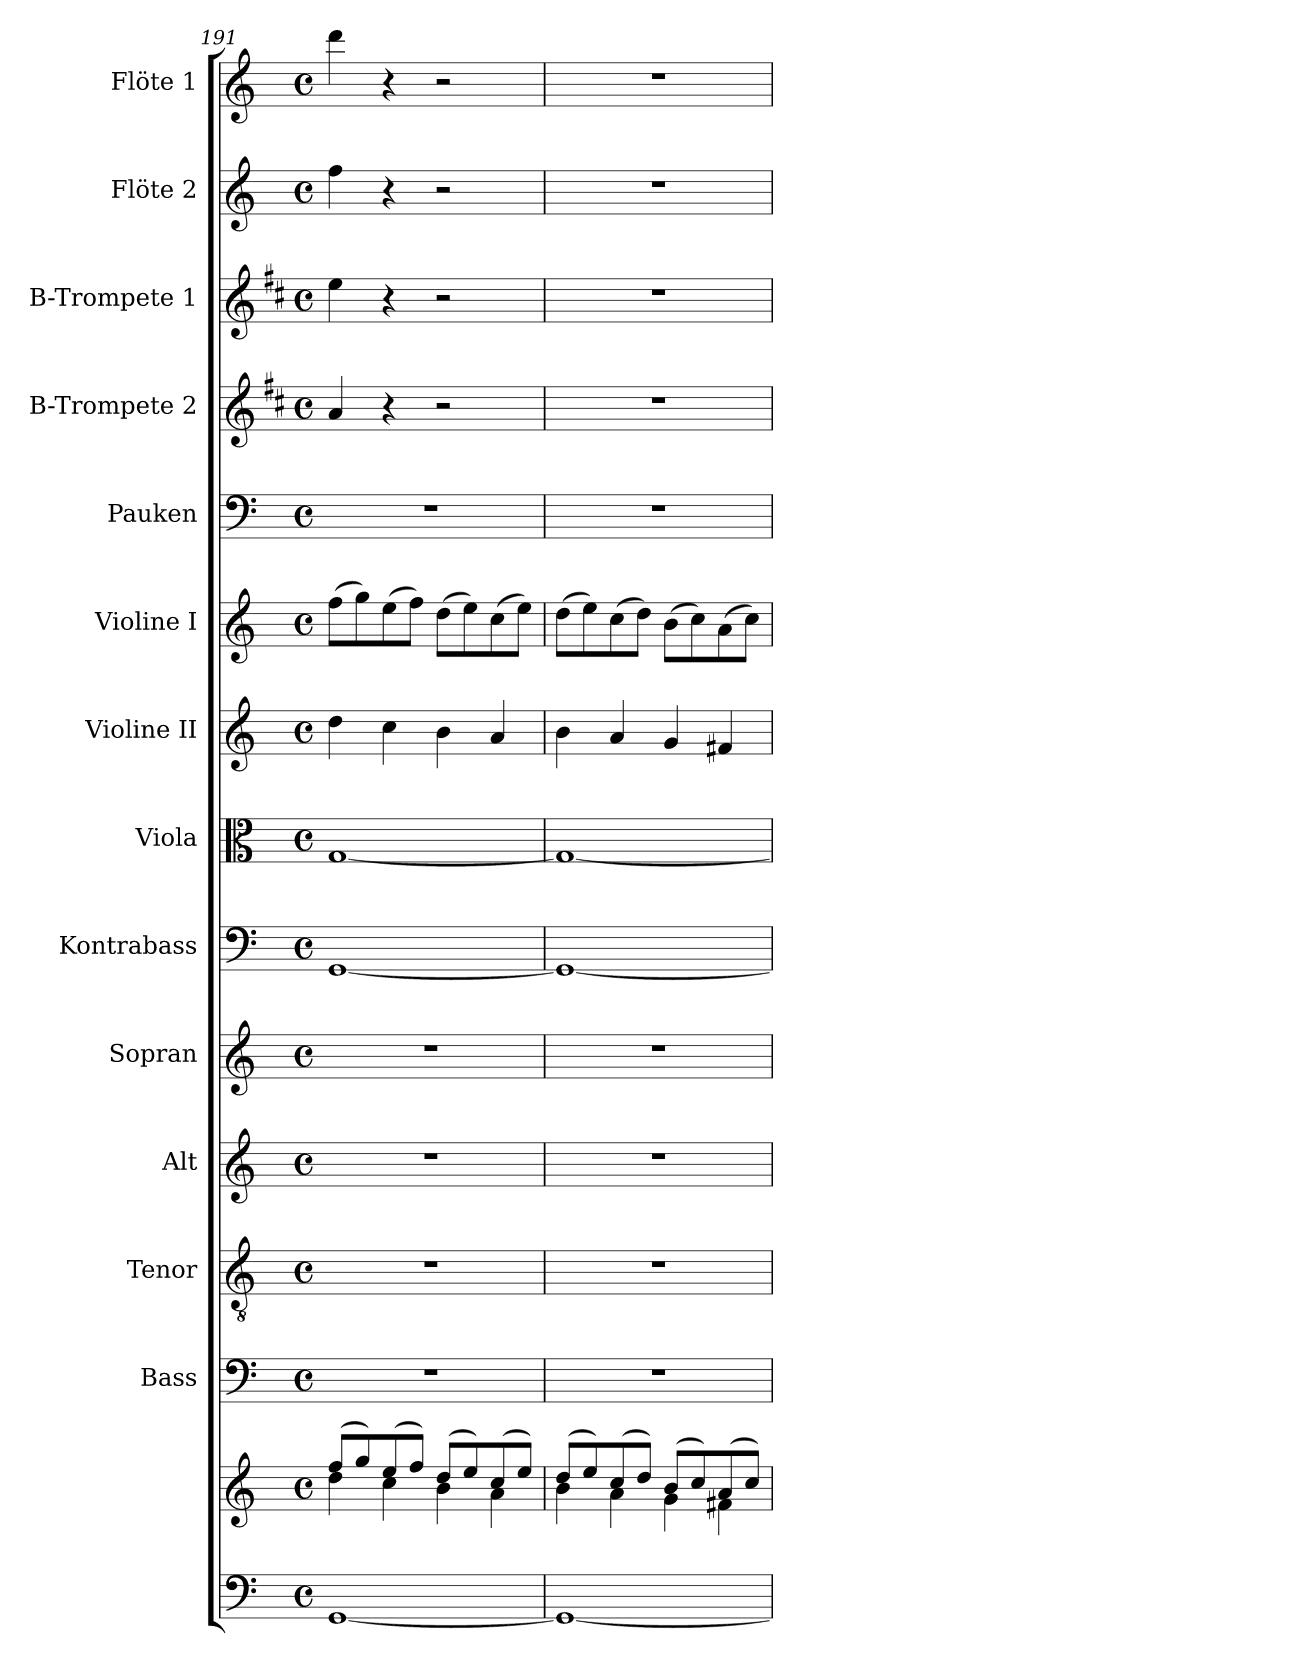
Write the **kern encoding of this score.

**kern	**kern	**kern	**kern	**kern	**kern	**kern	**kern	**kern	**kern	**kern	**kern	**kern	**kern	**kern
*part14	*part14	*part13	*part12	*part11	*part10	*part9	*part8	*part7	*part6	*part5	*part4	*part3	*part2	*part1
*staff15	*staff14	*staff13	*staff12	*staff11	*staff10	*staff9	*staff8	*staff7	*staff6	*staff5	*staff4	*staff3	*staff2	*staff1
*	*	*I"Bass	*I"Tenor	*I"Alt	*I"Sopran	*I"Kontrabass	*I"Viola	*I"Violine II	*I"Violine I	*I"Pauken	*I"B-Trompete 2	*I"B-Trompete 1	*I"Flöte 2	*I"Flöte 1
*	*	*I'B.	*I'T.	*I'A.	*I'S.	*I'Kb.	*I'Vla.	*I'Vl. II	*I'Vl. I	*I'Pk.	*I'B Trp. 2	*I'B Trp. 1	*I'Fl. 2	*I'Fl. 1
*clefF4	*clefG2	*clefF4	*clefGv2	*clefG2	*clefG2	*clefF4	*clefC3	*clefG2	*clefG2	*clefF4	*clefG2	*clefG2	*clefG2	*clefG2
*	*	*	*	*	*	*ITrd7c12	*	*	*	*	*ITrd1c2	*ITrd1c2	*	*
*k[]	*k[]	*k[]	*k[]	*k[]	*k[]	*k[]	*k[]	*k[]	*k[]	*k[]	*k[]	*k[]	*k[]	*k[]
*C:	*C:	*C:	*C:	*C:	*C:	*C:	*C:	*C:	*C:	*C:	*C:	*C:	*C:	*C:
*M4/4	*M4/4	*M4/4	*M4/4	*M4/4	*M4/4	*M4/4	*M4/4	*M4/4	*M4/4	*M4/4	*M4/4	*M4/4	*M4/4	*M4/4
*met(c)	*met(c)	*met(c)	*met(c)	*met(c)	*met(c)	*met(c)	*met(c)	*met(c)	*met(c)	*met(c)	*met(c)	*met(c)	*met(c)	*met(c)
=191	=191	=191	=191	=191	=191	=191	=191	=191	=191	=191	=191	=191	=191	=191
*	*^	*	*	*	*	*	*	*	*	*	*	*	*	*
[1GG	(>8ff/L	4dd\	1r	1r	1r	1r	[1GGG	[1G	4dd\	(>8ff\L	1r	4g/	4dd\	4ff\	4ddd\
.	8gg/)	.	.	.	.	.	.	.	.	8gg\)	.	.	.	.	.
.	(>8ee/	4cc\	.	.	.	.	.	.	4cc\	(>8ee\	.	4r	4r	4r	4r
.	8ff/J)	.	.	.	.	.	.	.	.	8ff\J)	.	.	.	.	.
.	(>8dd/L	4b\	.	.	.	.	.	.	4b\	(>8dd\L	.	2r	2r	2r	2r
.	8ee/)	.	.	.	.	.	.	.	.	8ee\)	.	.	.	.	.
.	(>8cc/	4a\	.	.	.	.	.	.	4a/	(>8cc\	.	.	.	.	.
.	8ee/J)	.	.	.	.	.	.	.	.	8ee\J)	.	.	.	.	.
=192	=192	=192	=192	=192	=192	=192	=192	=192	=192	=192	=192	=192	=192	=192	=192
1GG_	(>8dd/L	4b\	1r	1r	1r	1r	1GGG_	1G_	4b\	(>8dd\L	1r	1r	1r	1r	1r
.	8ee/)	.	.	.	.	.	.	.	.	8ee\)	.	.	.	.	.
.	(>8cc/	4a\	.	.	.	.	.	.	4a/	(>8cc\	.	.	.	.	.
.	8dd/J)	.	.	.	.	.	.	.	.	8dd\J)	.	.	.	.	.
.	(>8b/L	4g\	.	.	.	.	.	.	4g/	(>8b\L	.	.	.	.	.
.	8cc/)	.	.	.	.	.	.	.	.	8cc\)	.	.	.	.	.
.	(>8a/	4f#X\	.	.	.	.	.	.	4f#X/	(>8a\	.	.	.	.	.
.	8cc/J)	.	.	.	.	.	.	.	.	8cc\J)	.	.	.	.	.
*	*v	*v	*	*	*	*	*	*	*	*	*	*	*	*	*
=	=	=	=	=	=	=	=	=	=	=	=	=	=	=
*-	*-	*-	*-	*-	*-	*-	*-	*-	*-	*-	*-	*-	*-	*-
